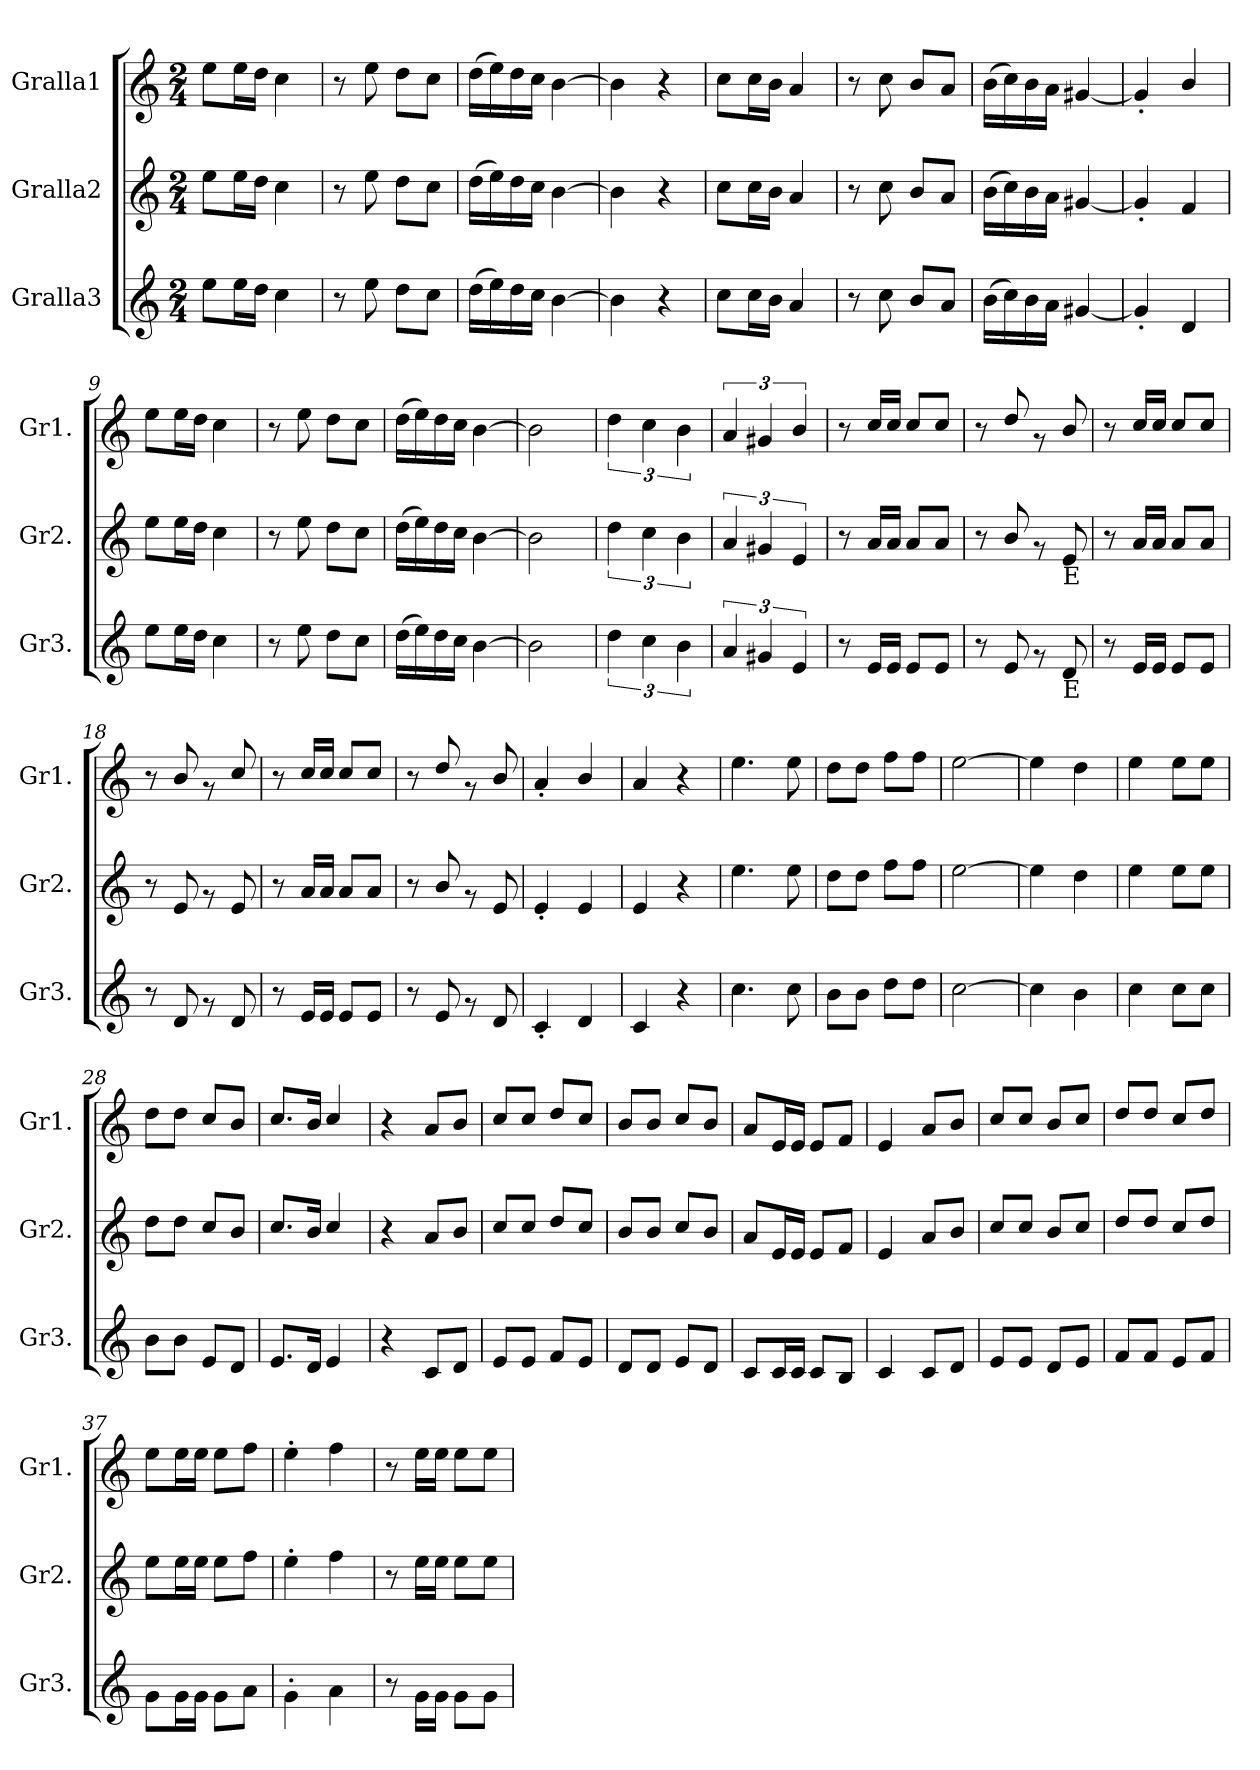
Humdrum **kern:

**kern	**kern	**kern
*part3	*part2	*part1
*staff3	*staff2	*staff1
*I"Gralla3	*I"Gralla2	*I"Gralla1
*I'Gr3.	*I'Gr2.	*I'Gr1.
*clefG2	*clefG2	*clefG2
*k[]	*k[]	*k[]
*M2/4	*M2/4	*M2/4
=1	=1	=1
8ee\L	8ee\L	8ee\L
16ee\L	16ee\L	16ee\L
16dd\JJ	16dd\JJ	16dd\JJ
4cc\	4cc\	4cc\
=2	=2	=2
8r	8r	8r
8ee\	8ee\	8ee\
8dd\L	8dd\L	8dd\L
8cc\J	8cc\J	8cc\J
=3	=3	=3
(>16dd\LL	(>16dd\LL	(>16dd\LL
16ee\)	16ee\)	16ee\)
16dd\	16dd\	16dd\
16cc\JJ	16cc\JJ	16cc\JJ
[4b\	[4b\	[4b\
=4	=4	=4
4b\]	4b\]	4b\]
4r	4r	4r
=5	=5	=5
8cc\L	8cc\L	8cc\L
16cc\L	16cc\L	16cc\L
16b\JJ	16b\JJ	16b\JJ
4a/	4a/	4a/
=6	=6	=6
8r	8r	8r
8cc\	8cc\	8cc\
8b/L	8b/L	8b/L
8a/J	8a/J	8a/J
=7	=7	=7
(>16b\LL	(>16b\LL	(>16b\LL
16cc\)	16cc\)	16cc\)
16b\	16b\	16b\
16a\JJ	16a\JJ	16a\JJ
[4g#X/	[4g#X/	[4g#X/
=8	=8	=8
4g#'/]	4g#'/]	4g#'/]
4d/	4f/	4b/
=9	=9	=9
8ee\L	8ee\L	8ee\L
16ee\L	16ee\L	16ee\L
16dd\JJ	16dd\JJ	16dd\JJ
4cc\	4cc\	4cc\
=10	=10	=10
8r	8r	8r
8ee\	8ee\	8ee\
8dd\L	8dd\L	8dd\L
8cc\J	8cc\J	8cc\J
=11	=11	=11
(>16dd\LL	(>16dd\LL	(>16dd\LL
16ee\)	16ee\)	16ee\)
16dd\	16dd\	16dd\
16cc\JJ	16cc\JJ	16cc\JJ
[4b\	[4b\	[4b\
=12	=12	=12
2b\]	2b\]	2b\]
=13	=13	=13
6dd\	6dd\	6dd\
6cc\	6cc\	6cc\
6b\	6b\	6b\
=14	=14	=14
6a/	6a/	6a/
6g#X/	6g#X/	6g#X/
6e/	6e/	6b/
!!LO:LB:g=z
=15	=15	=15
8r	8r	8r
16e/LL	16a/LL	16cc/LL
16e/JJ	16a/JJ	16cc/JJ
8e/L	8a/L	8cc/L
8e/J	8a/J	8cc/J
=16	=16	=16
8r	8r	8r
8e/	8b/	8dd/
8rg	8rg	8rg
!	!LO:TX:b:t=E	!
!LO:TX:b:t=E	!	!
8d/	8e/	8b/
=17	=17	=17
8r	8r	8r
16e/LL	16a/LL	16cc/LL
16e/JJ	16a/JJ	16cc/JJ
8e/L	8a/L	8cc/L
8e/J	8a/J	8cc/J
=18	=18	=18
8r	8r	8r
8d/	8e/	8b/
8rg	8rg	8rg
8d/	8e/	8cc/
=19	=19	=19
8r	8r	8r
16e/LL	16a/LL	16cc/LL
16e/JJ	16a/JJ	16cc/JJ
8e/L	8a/L	8cc/L
8e/J	8a/J	8cc/J
=20	=20	=20
8r	8r	8r
8e/	8b/	8dd/
8rg	8rg	8rg
8d/	8e/	8b/
=21	=21	=21
4c'/	4e'/	4a'/
4d/	4e/	4b/
=22	=22	=22
4c/	4e/	4a/
4r	4r	4r
=23	=23	=23
4.cc\	4.ee\	4.ee\
8cc\	8ee\	8ee\
=24	=24	=24
8b\L	8dd\L	8dd\L
8b\J	8dd\J	8dd\J
8dd\L	8ff\L	8ff\L
8dd\J	8ff\J	8ff\J
=25	=25	=25
[2cc\	[2ee\	[2ee\
=26	=26	=26
4cc\]	4ee\]	4ee\]
4b\	4dd\	4dd\
=27	=27	=27
4cc\	4ee\	4ee\
8cc\L	8ee\L	8ee\L
8cc\J	8ee\J	8ee\J
=28	=28	=28
8b\L	8dd\L	8dd\L
8b\J	8dd\J	8dd\J
8e/L	8cc/L	8cc/L
8d/J	8b/J	8b/J
=29	=29	=29
8.e/L	8.cc/L	8.cc/L
16d/Jk	16b/Jk	16b/Jk
4e/	4cc/	4cc/
!!LO:LB:g=z
=30	=30	=30
4r	4r	4r
8c/L	8a/L	8a/L
8d/J	8b/J	8b/J
=31	=31	=31
8e/L	8cc/L	8cc/L
8e/J	8cc/J	8cc/J
8f/L	8dd/L	8dd/L
8e/J	8cc/J	8cc/J
=32	=32	=32
8d/L	8b/L	8b/L
8d/J	8b/J	8b/J
8e/L	8cc/L	8cc/L
8d/J	8b/J	8b/J
=33	=33	=33
8c/L	8a/L	8a/L
16c/L	16e/L	16e/L
16c/JJ	16e/JJ	16e/JJ
8c/L	8e/L	8e/L
8B/J	8f/J	8f/J
=34	=34	=34
4c/	4e/	4e/
8c/L	8a/L	8a/L
8d/J	8b/J	8b/J
=35	=35	=35
8e/L	8cc/L	8cc/L
8e/J	8cc/J	8cc/J
8d/L	8b/L	8b/L
8e/J	8cc/J	8cc/J
=36	=36	=36
8f/L	8dd/L	8dd/L
8f/J	8dd/J	8dd/J
8e/L	8cc/L	8cc/L
8f/J	8dd/J	8dd/J
=37	=37	=37
8g\L	8ee\L	8ee\L
16g\L	16ee\L	16ee\L
16g\JJ	16ee\JJ	16ee\JJ
8g\L	8ee\L	8ee\L
8a\J	8ff\J	8ff\J
=38	=38	=38
4g'\	4ee'\	4ee'\
4a\	4ff\	4ff\
=39	=39	=39
8r	8r	8r
16g\LL	16ee\LL	16ee\LL
16g\JJ	16ee\JJ	16ee\JJ
8g\L	8ee\L	8ee\L
8g\J	8ee\J	8ee\J
=	=	=
*-	*-	*-
